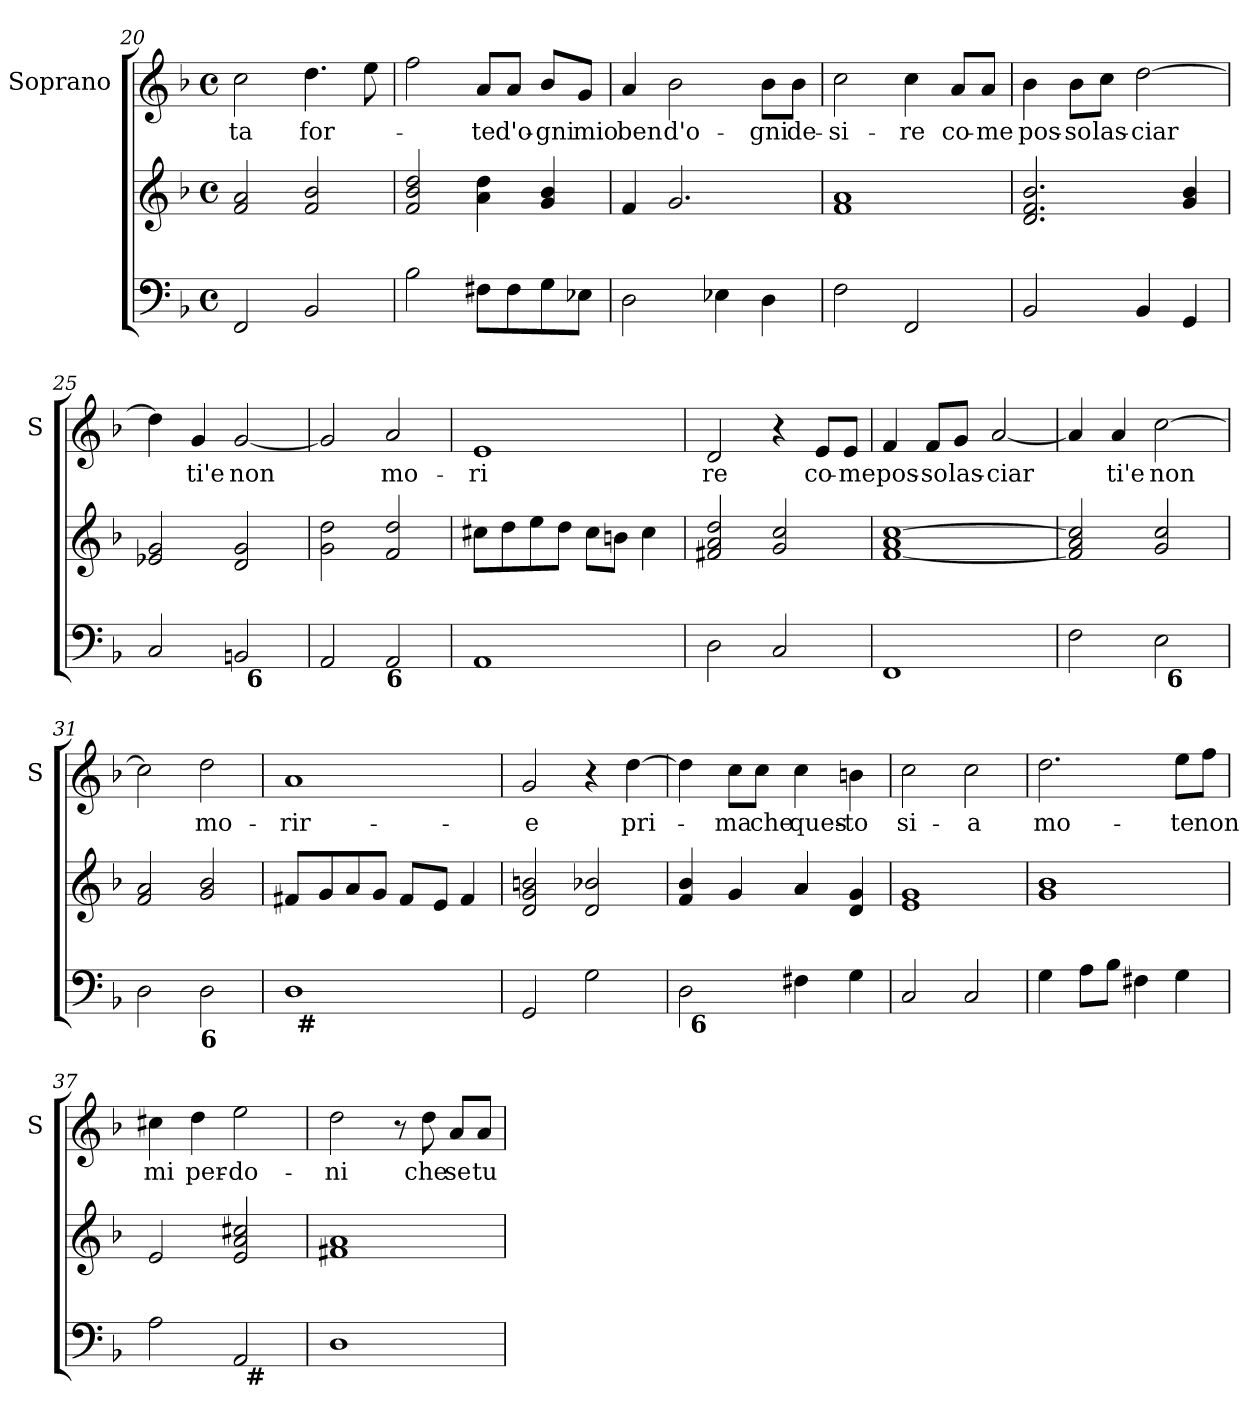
**kern	**kern	**kern	**text
*part2	*part2	*part1	*part1
*staff3	*staff2	*staff1	*staff1
*	*	*I"Soprano	*
*	*	*I'S	*
*clefF4	*clefG2	*clefG2	*
*k[b-]	*k[b-]	*k[b-]	*
*F:	*F:	*F:	*
*M4/4	*M4/4	*M4/4	*
*met(c)	*met(c)	*met(c)	*
=20	=20	=20	=20
2FF/	2f/ 2a/	2cc\	-ta
2BB-/	2f/ 2b-/	4.dd\	for-
.	.	8ee\	.
!!LO:PB:g=z
=21	=21	=21	=21
2B-\	2f/ 2b-/ 2dd/	2ff\	.
8F#X\L	4a\ 4dd\	8a/L	-te
8F#\	.	8a/J	d'o-
8G\	4g/ 4b-/	8b-/L	-gni
8E-X\J	.	8g/J	mio
=22	=22	=22	=22
2D\	4f/	4a/	ben
.	2.g/	2b-\	d'o-
4E-X\	.	.	.
4D\	.	8b-\L	-gni
.	.	8b-\J	de-
=23	=23	=23	=23
2F\	1f 1a	2cc\	-si-
2FF/	.	4cc\	-re
.	.	8a/L	co-
.	.	8a/J	-me
=24	=24	=24	=24
2BB-/	2.d/ 2.f/ 2.b-/	4b-\	pos-
.	.	8b-\L	-so
.	.	8cc\J	las-
4BB-/	.	[2dd\	-ciar
4GG/	4g/ 4b-/	.	.
=25	=25	=25	=25
*^	*	*	*
2C/	2ryy	2e-X/ 2g/	4dd\]	.
.	.	.	4g/	ti'e
2BBn/	32ryy	2d/ 2g/	[2g/	non
!	!LO:TX:b:B:t=6	!	!	!
.	4...ryy	.	.	.
!!LO:LB:g=z
=26	=26	=26	=26	=26
!LO:TX:b:B:t=7	!	!	!	!
*v	*v	*	*	*
2AA/	2g\ 2dd\	2g/]	.
!LO:TX:b:B:t=6	!	!	!
2AA/	2f/ 2dd/	2a/	mo-
=27	=27	=27	=27
1AA	8cc#X\L	1e	-ri
.	8dd\	.	.
.	8ee\	.	.
.	8dd\J	.	.
.	8cc#\L	.	.
.	8bn\J	.	.
.	4cc#\	.	.
=28	=28	=28	=28
2D\	2f#X/ 2a/ 2dd/	2d/	re
2C/	2g/ 2cc/	4r	.
.	.	8e/L	co-
.	.	8e/J	-me
=29	=29	=29	=29
1FF	[1f 1a [1cc	4f/	pos-
.	.	8f/L	-so
.	.	8g/J	las-
.	.	[2a/	-ciar
=30	=30	=30	=30
*^	*	*	*
2F\	2ryy	2f/] 2a/ 2cc/]	4a/]	.
.	.	.	4a/	ti'e
2E\	32ryy	2g/ 2cc/	[2cc\	non
!	!LO:TX:b:B:t=6	!	!	!
.	4...ryy	.	.	.
!!LO:LB:g=z
=31	=31	=31	=31	=31
!LO:TX:b:B:t=7	!	!	!	!
*v	*v	*	*	*
2D\	2f/ 2a/	2cc\]	.
!LO:TX:b:B:t=6	!	!	!
2D\	2g/ 2b-/	2dd\	mo-
=32	=32	=32	=32
*^	*	*	*
1D	32ryy	8f#X/L	1a	-rir-
!	!LO:TX:b:B:t=#	!	!	!
.	2ryy	.	.	.
.	.	8g/	.	.
.	.	8a/	.	.
.	.	8g/J	.	.
.	.	8f#/L	.	.
.	4...ryy	.	.	.
.	.	8e/J	.	.
.	.	4f#/	.	.
*v	*v	*	*	*
=33	=33	=33	=33
2GG/	2d/ 2g/ 2bn/	2g/	-e
2G\	2d/ 2b-X/	4r	.
.	.	[4dd\	pri-
=34	=34	=34	=34
*^	*	*	*
2D\	32ryy	4f/ 4b-/	4dd\]	.
!	!LO:TX:b:B:t=6	!	!	!
.	2ryy	.	.	.
.	.	4g/	8cc\L	-ma
.	.	.	8cc\J	che
4F#X\	.	4a/	4cc\	ques-
.	4...ryy	.	.	.
4G\	.	4d/ 4g/	4bn\	-to
*v	*v	*	*	*
=35	=35	=35	=35
2C/	1e 1g	2cc\	si-
2C/	.	2cc\	-a
!!LO:LB:g=z
=36	=36	=36	=36
4G\	1g 1b-	2.dd\	mo-
8A\L	.	.	.
8B-\J	.	.	.
4F#X\	.	.	.
4G\	.	8ee\L	-te
.	.	8ff\J	non
=37	=37	=37	=37
*^	*	*	*
2A\	2ryy	2e/	4cc#X\	mi
.	.	.	4dd\	per-
2AA/	32ryy	2e/ 2a/ 2cc#X/	2ee\	-do-
!	!LO:TX:b:B:t=#	!	!	!
.	4...ryy	.	.	.
*v	*v	*	*	*
=38	=38	=38	=38
1D	1f#X 1a	2dd\	-ni
.	.	8r	.
.	.	8dd\	che
.	.	8a/L	se
.	.	8a/J	tu
=	=	=	=
*-	*-	*-	*-
